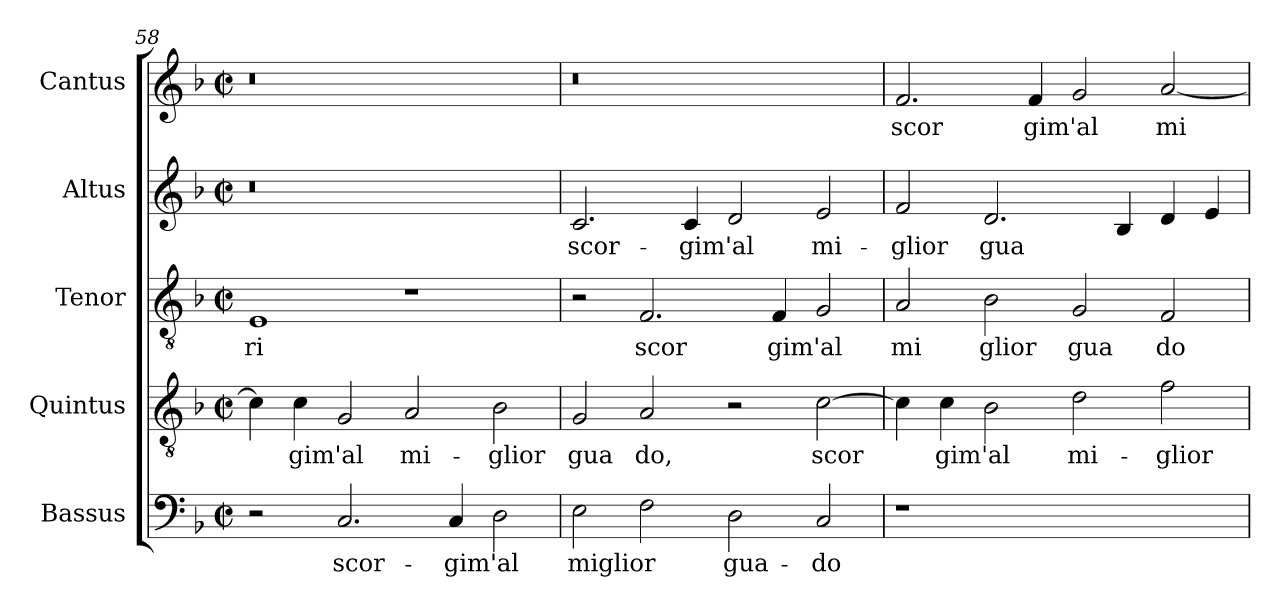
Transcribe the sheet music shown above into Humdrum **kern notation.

**kern	**text	**kern	**text	**kern	**text	**kern	**text	**kern	**text
*part5	*part5	*part4	*part4	*part3	*part3	*part2	*part2	*part1	*part1
*staff5	*staff5	*staff4	*staff4	*staff3	*staff3	*staff2	*staff2	*staff1	*staff1
*I"Bassus	*	*I"Quintus	*	*I"Tenor	*	*I"Altus	*	*I"Cantus	*
*clefF4	*	*clefGv2	*	*clefGv2	*	*clefG2	*	*clefG2	*
*k[b-]	*	*k[b-]	*	*k[b-]	*	*k[b-]	*	*k[b-]	*
*F:	*	*F:	*	*F:	*	*F:	*	*F:	*
*M2/2	*	*M2/2	*	*M2/2	*	*M2/2	*	*M2/2	*
*met(c|)	*	*met(c|)	*	*met(c|)	*	*met(c|)	*	*met(c|)	*
=58	=58	=58	=58	=58	=58	=58	=58	=58	=58
!	!	!	!LO:LY:b:cj	!	!LO:LY:b:cj	!	!	!	!
2r	.	4c\]	--	1E	ri	0r	.	0r	.
!	!	!	!LO:LY:b:cj	!	!	!	!	!	!
.	.	4c\	-gim'al	.	.	.	.	.	.
!	!LO:LY:b:cj	!	!LO:LY:b:cj	!	!	!	!	!	!
2.C/	scor-	2G/	.	.	.	.	.	.	.
!	!	!	!LO:LY:b:cj	!	!	!	!	!	!
.	.	2A/	mi-	1r	.	.	.	.	.
!	!LO:LY:b:cj	!	!	!	!	!	!	!	!
4C/	-gim'al	.	.	.	.	.	.	.	.
!	!LO:LY:b:cj	!	!LO:LY:b:cj	!	!	!	!	!	!
2D\	.	2B-\	-glior	.	.	.	.	.	.
=59	=59	=59	=59	=59	=59	=59	=59	=59	=59
!	!LO:LY:b:cj	!	!LO:LY:b:cj	!	!	!	!LO:LY:b:cj	!	!
2E\	miglior	2G/	gua	2r	.	2.c/	scor-	0r	.
!	!LO:LY:b:cj	!	!LO:LY:b:cj	!	!LO:LY:b:cj	!	!	!	!
2F\	.	2A/	do,	2.F/	scor	.	.	.	.
!	!	!	!	!	!	!	!LO:LY:b:cj	!	!
.	.	.	.	.	.	4c/	-gim'al	.	.
!	!LO:LY:b:cj	!	!	!	!	!	!LO:LY:b:cj	!	!
2D\	gua-	2r	.	.	.	2d/	.	.	.
!	!	!	!	!	!LO:LY:b:cj	!	!	!	!
.	.	.	.	4F/	gim'al	.	.	.	.
!	!LO:LY:b:cj	!	!LO:LY:b:cj	!	!LO:LY:b:cj	!	!LO:LY:b:cj	!	!
2C/	-do	[<2c\	scor-	2G/	.	2e/	mi-	.	.
!!LO:LB:g=z
=60	=60	=60	=60	=60	=60	=60	=60	=60	=60
!	!	!	!LO:LY:b:cj	!	!LO:LY:b:cj	!	!LO:LY:b:cj	!	!LO:LY:b:cj
1r	.	4c\]	--	2A/	mi	2f/	-glior	2.f/	scor
!	!	!	!LO:LY:b:cj	!	!	!	!	!	!
.	.	4c\	-gim'al	.	.	.	.	.	.
!	!	!	!LO:LY:b:cj	!	!LO:LY:b:cj	!	!LO:LY:b:cj	!	!
.	.	2B-\	.	2B-\	glior	2.d/	gua	.	.
!	!	!	!	!	!	!	!	!	!LO:LY:b:cj
.	.	.	.	.	.	.	.	4f/	gim'al
!	!	!	!LO:LY:b:cj	!	!LO:LY:b:cj	!	!	!	!LO:LY:b:cj
1ryy	.	2d\	mi-	2G/	gua	.	.	2g/	.
!	!	!	!	!	!	!	!LO:LY:b:cj	!	!
.	.	.	.	.	.	4B-/	.	.	.
!	!	!	!LO:LY:b:cj	!	!LO:LY:b:cj	!	!LO:LY:b:cj	!	!LO:LY:b:cj
.	.	2f\	-glior	2F/	do	4d/	.	[<2a/	mi
!	!	!	!	!	!	!	!LO:LY:b:cj	!	!
.	.	.	.	.	.	4e/	.	.	.
=	=	=	=	=	=	=	=	=	=
*-	*-	*-	*-	*-	*-	*-	*-	*-	*-
